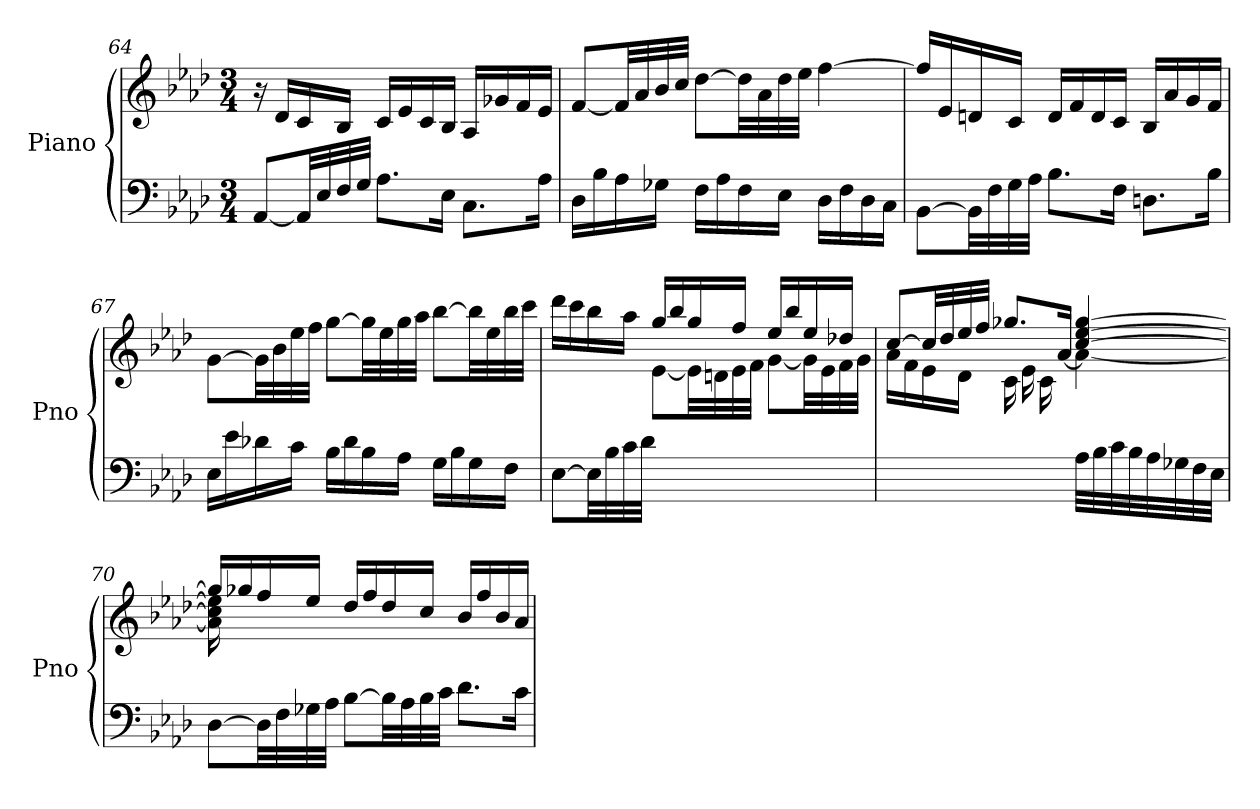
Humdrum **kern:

**kern	**kern
*part1	*part1
*staff2	*staff1
*I"Piano	*
*I'Pno	*
*clefF4	*clefG2
*k[b-e-a-d-]	*k[b-e-a-d-]
*M3/4	*M3/4
=64	=64
[8AA-/L	16r
.	16d-/LL
32AA-/LL]	16c/
32E-/	.
32F/	16B-/JJ
32G/JJJ	.
8.A-\L	16c/LL
.	16e-/
.	16c/
16E-\Jk	16B-/JJ
8.C\L	16A-/LL
.	16g-X/
.	16f/
16A-\Jk	16e-/JJ
!!LO:LB:g=z
=65	=65
16D-\LL	[8f/L
16B-\	.
16A-\	32f/LL]
.	32a-/
16G-X\JJ	32b-/
.	32cc/JJJ
16F\LL	[8dd-\L
16A-\	.
16F\	32dd-\LL]
.	32a-\
16E-\JJ	32dd-\
.	32ee-\JJJ
16D-\LL	[4ff\
16F\	.
16D-\	.
16C\JJ	.
=66	=66
[8BB-\L	16ff/LL]
.	16e-/
32BB-\LL]	16dn/
32F\	.
32G\	16c/JJ
32A-\JJJ	.
8.B-\L	16d/LL
.	16f/
.	16d/
16F\Jk	16c/JJ
8.Dn\L	16B-/LL
.	16a-/
.	16g/
16B-\Jk	16f/JJ
=67	=67
16E-\LL	[8g\L
16e-\	.
16d-X\	32g\LL]
.	32b-\
16c\JJ	32ee-\
.	32ff\JJJ
16B-\LL	[8gg\L
16d-\	.
16B-\	32gg\LL]
.	32ee-\
16A-\JJ	32gg\
.	32aa-\JJJ
16G\LL	[8bb-\L
16B-\	.
16G\	32bb-\LL]
.	32ee-\
16F\JJ	32bb-\
.	32ccc\JJJ
!!LO:LB:g=z
=68	=68
*	*^
[8E-\L	16ddd-\LL	4ryy
.	16ccc\	.
32E-\LL]	16bb-\	.
32B-\	.	.
32c\	16aa-\JJ	.
32d-\JJJ	.	.
2ryy	16gg/LL	[8e-\L
.	16bb-/	.
.	16gg/	32e-\LL]
.	.	32dn\
.	16ff/JJ	32e-\
.	.	32f\JJJ
.	16ee-/LL	[8g\L
.	16bb-/	.
.	16ee-/	32g\LL]
.	.	32e-\
.	16dd-X/JJ	32f\
.	.	32g\JJJ
=69	=69	=69
*	*	*^
4..ryy	[8cc/L	2ryy	16a-\LL
.	.	.	16f\
.	32cc/LL]	.	16e-\
.	32dd-/	.	.
.	32ee-/	.	16d-\JJ
.	32ff/JJJ	.	.
.	8.gg-X/L	.	16c\LL
.	.	.	16e-\
.	.	.	16c\
16B-/JJ	[16a-/Jk	.	4ryy
32A-\LLL	[4cc/ [4ee-/ [4gg-/	4a-\_	.
32B-\	.	.	.
32c\	.	.	.
32B-\	.	.	.
32A-\	.	.	.
32G-X\	.	.	.
32F\	.	.	16ryy
32E-\JJJ	.	.	.
*	*	*v	*v
=70	=70	=70
[8D-\L	16gg-/LL]	16a-\] 16cc\] 16ee-\]
.	16gg-X/	2ryy
32D-\LL]	16ff/	.
32F\	.	.
32G-X\	16ee-/JJ	.
32A-\JJJ	.	.
[8B-\L	16dd-/LL	.
.	16ff/	.
32B-\LL]	16dd-/	.
32A-\	.	.
32B-\	16cc/JJ	.
32c\JJJ	.	.
8.d-\L	16b-/LL	.
.	16ff/	8.ryy
.	16b-/	.
16c\Jk	16a-/JJ	.
*	*v	*v
=	=
*-	*-
